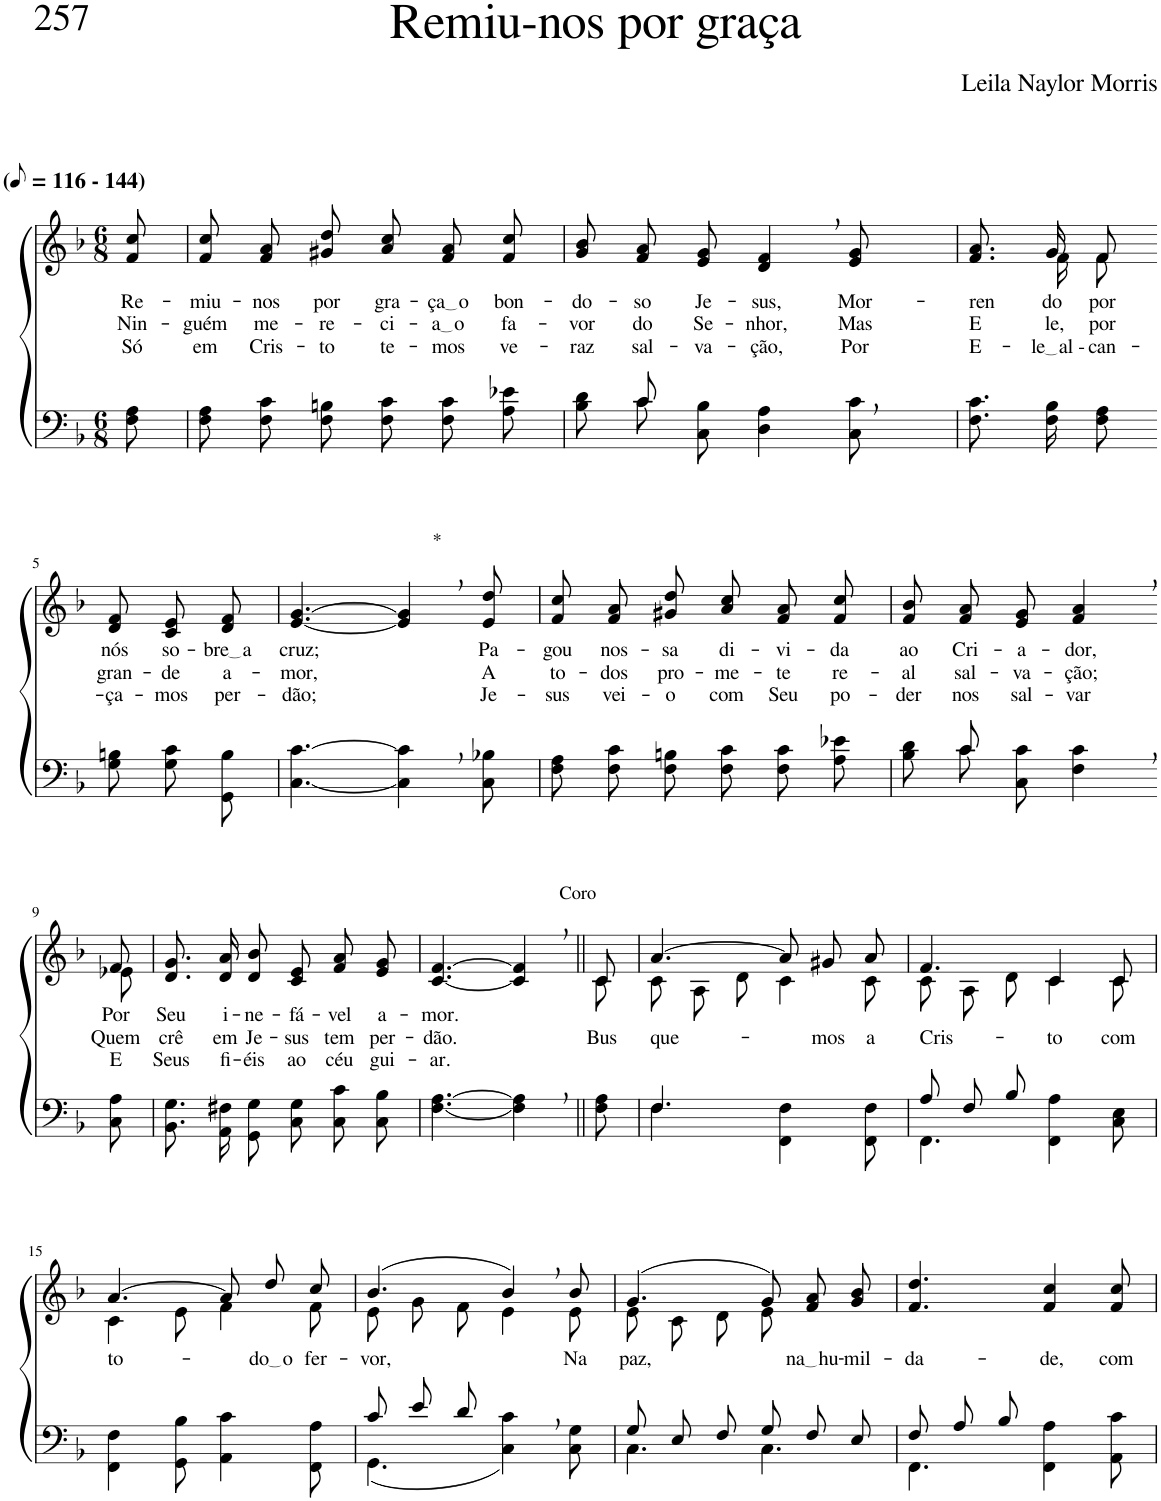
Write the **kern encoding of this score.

**kern	**kern	**text	**text	**text
*part2	*part1	*part1	*part1	*part1
*staff2	*staff1	*staff1	*staff1	*staff1
*I"Parte III e IV	*I"Parte I e II	*	*	*
*clefF4	*clefG2	*	*	*
*k[b-]	*k[b-]	*	*	*
*M6/8	*M6/8	*	*	*
*MM58	*MM58	*	*	*
=1	=1	=1	=1	=1
!	!LO:TX:a:B:t=(	!	!	!
!	!LO:TX:a:B:t=- 144)	!	!	!
!	!	!LO:LY:b	!LO:LY:b	!LO:LY:b
8F\ 8A\	8f/ 8cc/	Re-	Nin-	Só
=2	=2	=2	=2	=2
!	!	!LO:LY:b	!LO:LY:b	!LO:LY:b
8F\ 8A\L	8f/ 8cc/L	-miu-	-guém	em
!	!	!LO:LY:b	!LO:LY:b	!LO:LY:b
8F\ 8c\	8f/ 8a/	-nos	me-	Cris-
!	!	!LO:LY:b	!LO:LY:b	!LO:LY:b
8F\ 8Bn\J	8g#X/ 8dd/J	por	-re-	-to
!	!	!LO:LY:b	!LO:LY:b	!LO:LY:b
8F\ 8c\L	8a\ 8cc\L	gra-	-ci-	te-
!	!	!LO:LY:b	!LO:LY:b	!LO:LY:b
8F\ 8c\	8f\ 8a\	ça o	a o	-mos
!	!	!LO:LY:b	!LO:LY:b	!LO:LY:b
8A\ 8e-X\J	8f\ 8cc\J	bon-	fa-	ve-
=3	=3	=3	=3	=3
*^	*	*	*	*
!	!	!	!LO:LY:b	!LO:LY:b	!LO:LY:b
8ryy	8B-\ 8d\L	8g/ 8b-/L	-do-	-vor	-raz
!	!	!	!LO:LY:b	!LO:LY:b	!LO:LY:b
8c/	8c\	8f/ 8a/	-so	do	sal-
!	!	!	!LO:LY:b	!LO:LY:b	!LO:LY:b
2ryy	8C\ 8B-\J	8e/ 8g/J	Je-	Se-	-va-
!	!	!	!LO:LY:b	!LO:LY:b	!LO:LY:b
.	4D\ 4A\	4d/, 4f/,	-sus,	-nhor,	-ção,
!	!	!	!LO:LY:b	!LO:LY:b	!LO:LY:b
.	8C\ 8c\	8e/ 8g/	Mor-	Mas	Por
=4	=4	=4	=4	=4	=4
!	!	!	!LO:LY:b	!LO:LY:b	!LO:LY:b
*v	*v	*^	*	*	*
8.F\ 8.c\L	8.f/ 8.a/L	8.ryy	-ren-	E-	E-
!	!	!	!	!	!LO:LY:b
!	!	!	!LO:LY:b	!LO:LY:b	!
16F\ 16B-\K	16g/K	16f\KL	-do	-le,	le al -
!	!	!	!LO:LY:b	!LO:LY:b	!LO:LY:b
8F\ 8A\J	8f/J	8f\J	por	por	-can-
!!LO:LB:g=z
=5-	=5-	=5-	=5-	=5-	=5-
!	!	!	!LO:LY:b	!LO:LY:b	!LO:LY:b
*	*v	*v	*	*	*
8G\ 8Bn\L	8d/ 8f/L	nós	gran-	-ça-
!	!	!LO:LY:b	!LO:LY:b	!LO:LY:b
8G\ 8c\	8c/ 8e/	so-	-de	-mos
!	!	!LO:LY:b	!LO:LY:b	!LO:LY:b
8GG\ 8B\J	8d/ 8f/J	bre a	a-	per-
=6	=6	=6	=6	=6
!	!	!LO:LY:b	!LO:LY:b	!LO:LY:b
[4.C\ [4.c\	[4.e/ [4.g/	cruz;	-mor,	-dão;
!	!LO:TX:a:t=*	!	!	!
4C\], 4c\],	4e/], 4g/],	.	.	.
!	!	!LO:LY:b	!LO:LY:b	!LO:LY:b
8C\ 8B-X\	8e/ 8dd/	Pa-	A	Je-
=7	=7	=7	=7	=7
!	!	!LO:LY:b	!LO:LY:b	!LO:LY:b
8F\ 8A\L	8f/ 8cc/L	-gou	to-	-sus
!	!	!LO:LY:b	!LO:LY:b	!LO:LY:b
8F\ 8c\	8f/ 8a/	nos-	-dos	vei-
!	!	!LO:LY:b	!LO:LY:b	!LO:LY:b
8F\ 8Bn\J	8g#X/ 8dd/J	-sa	pro-	-o
!	!	!LO:LY:b	!LO:LY:b	!LO:LY:b
8F\ 8c\L	8a\ 8cc\L	di-	-me-	com
!	!	!LO:LY:b	!LO:LY:b	!LO:LY:b
8F\ 8c\	8f\ 8a\	-vi-	-te	Seu
!	!	!LO:LY:b	!LO:LY:b	!LO:LY:b
8A\ 8e-X\J	8f\ 8cc\J	-da	re-	po-
=8	=8	=8	=8	=8
*^	*	*	*	*
!	!	!	!LO:LY:b	!LO:LY:b	!LO:LY:b
8ryy	8B-\ 8d\L	8f/ 8b-/L	ao	-al	-der
!	!	!	!LO:LY:b	!LO:LY:b	!LO:LY:b
8c/	8c\	8f/ 8a/	Cri-	sal-	nos
!	!	!	!LO:LY:b	!LO:LY:b	!LO:LY:b
4.ryy	8C\ 8c\J	8e/ 8g/J	-a-	-va-	sal-
!	!	!	!LO:LY:b	!LO:LY:b	!LO:LY:b
.	4F\ 4c\	4f/, 4a/,	-dor,	-ção;	-var
*v	*v	*	*	*	*
!!LO:LB:g=z
=9-	=9-	=9-	=9-	=9-
*k[b-]	*k[b-]	*	*	*
*^	*^	*	*	*
!	!	!	!	!LO:LY:b	!LO:LY:b	!LO:LY:b
*v	*v	*	*	*	*	*
8C\ 8A\	8f/	8e-X\	Por	Quem	E
=10	=10	=10	=10	=10	=10
!	!	!	!LO:LY:b	!LO:LY:b	!LO:LY:b
*	*v	*v	*	*	*
8.BB-\ 8.G\L	8.d/ 8.g/L	Seu	crê	Seus
!	!	!LO:LY:b	!LO:LY:b	!LO:LY:b
16AA\ 16F#X\K	16d/ 16a/K	i-	em	fi-
!	!	!LO:LY:b	!LO:LY:b	!LO:LY:b
8GG\ 8G\J	8d/ 8b-/J	-ne-	Je-	-éis
!	!	!LO:LY:b	!LO:LY:b	!LO:LY:b
8C\ 8G\L	8c/ 8e/L	-fá-	-sus	ao
!	!	!LO:LY:b	!LO:LY:b	!LO:LY:b
8C\ 8c\	8f/ 8a/	-vel	tem	céu
!	!	!LO:LY:b	!LO:LY:b	!LO:LY:b
8C\ 8B-\J	8e/ 8g/J	a-	per-	gui-
=11	=11	=11	=11	=11
!	!	!LO:LY:b	!LO:LY:b	!LO:LY:b
[4.F\ [4.A\	[4.c/ [4.f/	-mor.	-dão.	-ar.
!	!LO:TX:a:t=Coro	!	!	!
4F\], 4A\],	4c/], 4f/],	.	.	.
=12||	=12||	=12||	=12||	=12||
!	!	!	!LO:LY:b	!
*	*^	*	*	*
8F\ 8A\	8c\	8c/	.	Bus	.
=13	=13	=13	=13	=13	=13
*^	*	*	*	*	*
!	!	!	!	!	!LO:LY:b	!
4.F/	4.F\	[4.a/	8c\L	.	que-	.
.	.	.	8A\	.	.	.
.	.	.	8d\J	.	.	.
4.ryy	4FF\ 4F\	8a/L]	4c\	.	.	.
!	!	!	!	!	!LO:LY:b	!
.	.	8g#X/	.	.	mos	.
!	!	!	!	!	!LO:LY:b	!
.	8FF\ 8F\	8a/J	8c\	.	a	.
=14	=14	=14	=14	=14	=14	=14
!	!	!	!	!	!LO:LY:b	!
8A/L	4.FF\	4.f/	8c\L	.	Cris-	.
8F/	.	.	8A\	.	.	.
8B-/J	.	.	8d\J	.	.	.
!	!	!	!	!	!LO:LY:b	!
4FF\ 4A\	4.ryy	4c/	4c\	.	to	.
!	!	!	!	!	!LO:LY:b	!
8C\ 8E\	.	8c/	8c\	.	com	.
*v	*v	*	*	*	*	*
!!LO:LB:g=z	!!
=15	=15	=15	=15	=15	=15
*	*k[b-]	*	*	*	*
!	!	!	!LO:LY:b	!	!
4FF\ 4F\	[4.a/	4c\	to-	.	.
8GG\ 8B-\	.	8e\	.	.	.
4AA\ 4c\	8a/L]	4f\	.	.	.
!	!	!	!LO:LY:b	!	!
.	8dd/	.	do o	.	.
!	!	!	!LO:LY:b	!	!
8FF\ 8A\	8cc/J	8f\	fer-	.	.
=16	=16	=16	=16	=16	=16
*^	*	*	*	*	*
!	!	!	!	!LO:LY:b	!	!
8c/L	4.GG\	(4.b-/	8e\L	-vor,	.	.
8e/	.	.	8g\	.	.	.
8d/J	.	.	8f\J	.	.	.
(4C\, 4c\,	4.ryy	4b-,/)	4e\	.	.	.
!	!	!	!	!LO:LY:b	!	!
8C\ 8G\	.	8b-/	8e\	Na	.	.
=17	=17	=17	=17	=17	=17	=17
!	!	!	!	!LO:LY:b	!	!
8G/L	4.C\	(4.g/	8e\L	paz,	.	.
8E/	.	.	8c\	.	.	.
8F/J	.	.	8d\J	.	.	.
8G/L	4.C\	8g/)	8e/L	.	.	.
!	!	!	!	!LO:LY:b	!	!
8F/	.	4ryy	8f/ 8a/	na hu	.	.
!	!	!	!	!LO:LY:b	!	!
8E/J	.	.	8g/ 8b-/J	-mil-	.	.
=18	=18	=18	=18	=18	=18	=18
!	!	!	!	!LO:LY:b	!	!
*	*	*v	*v	*	*	*
8F/L	4.FF\	4.f/ 4.dd/	da-	.	.
8A/	.	.	.	.	.
8B-/J	.	.	.	.	.
!	!	!	!LO:LY:b	!	!
4.ryy	4FF\ 4A\	4f/ 4cc/	-de,	.	.
!	!	!	!LO:LY:b	!	!
.	8AA\ 8c\	8f/ 8cc/	com	.	.
*v	*v	*	*	*	*
=	=	=	=	=
*-	*-	*-	*-	*-
